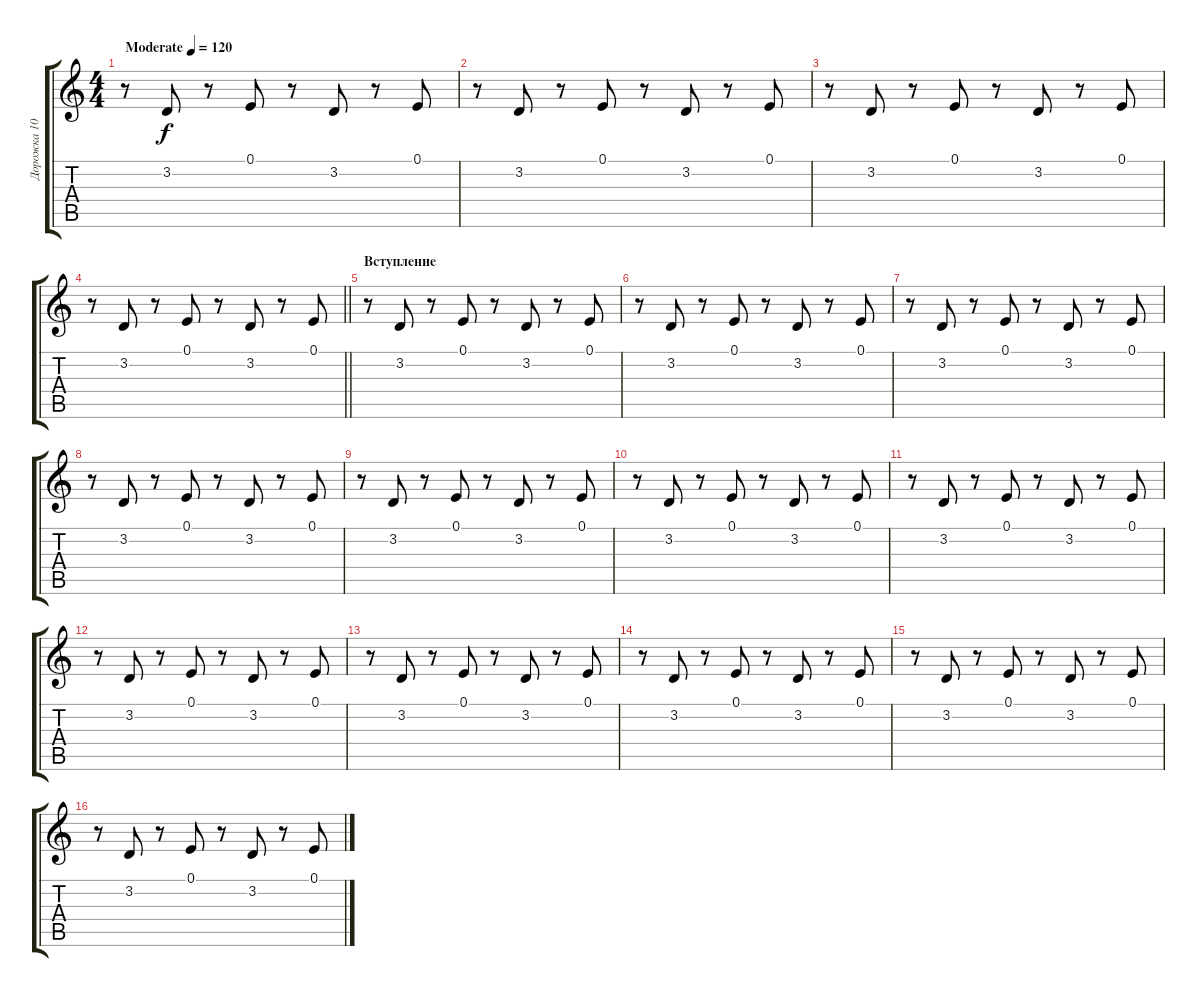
\track ("Дорожка 10" "Дорожка 10") {instrument fx4atmosphere}
\staff {score tabs}
\tuning (E4 B3 G3 D3 A2 E2) {hide}
\ts (4 4)
\tempo (120 "Moderate")
\clef g2
\ks c
r.8{dy f volume 0 instrument fx4atmosphere} 3.2.8{volume 5} r.8 0.1.8 r.8 3.2.8 r.8 0.1.8 |
r.8 3.2.8 r.8 0.1.8 r.8 3.2.8 r.8 0.1.8 |
r.8 3.2.8 r.8 0.1.8 r.8 3.2.8 r.8 0.1.8 |
\barLineRight lightlight
r.8 3.2.8 r.8 0.1.8 r.8 3.2.8 r.8 0.1.8 |
\section ("" "Вступление")
r.8{volume 7} 3.2.8 r.8 0.1.8 r.8 3.2.8 r.8 0.1.8 |
r.8 3.2.8 r.8 0.1.8 r.8 3.2.8 r.8 0.1.8 |
r.8 3.2.8 r.8 0.1.8 r.8 3.2.8 r.8 0.1.8 |
r.8 3.2.8 r.8 0.1.8 r.8 3.2.8 r.8 0.1.8 |
r.8 3.2.8 r.8 0.1.8 r.8 3.2.8 r.8 0.1.8 |
r.8 3.2.8 r.8 0.1.8 r.8 3.2.8 r.8 0.1.8 |
r.8 3.2.8 r.8 0.1.8 r.8 3.2.8 r.8 0.1.8 |
r.8 3.2.8 r.8 0.1.8 r.8 3.2.8 r.8 0.1.8 |
r.8 3.2.8 r.8 0.1.8 r.8 3.2.8 r.8 0.1.8 |
r.8 3.2.8 r.8 0.1.8 r.8 3.2.8 r.8 0.1.8 |
r.8 3.2.8 r.8 0.1.8 r.8 3.2.8 r.8 0.1.8 |
r.8 3.2.8 r.8 0.1.8 r.8 3.2.8 r.8 0.1.8
